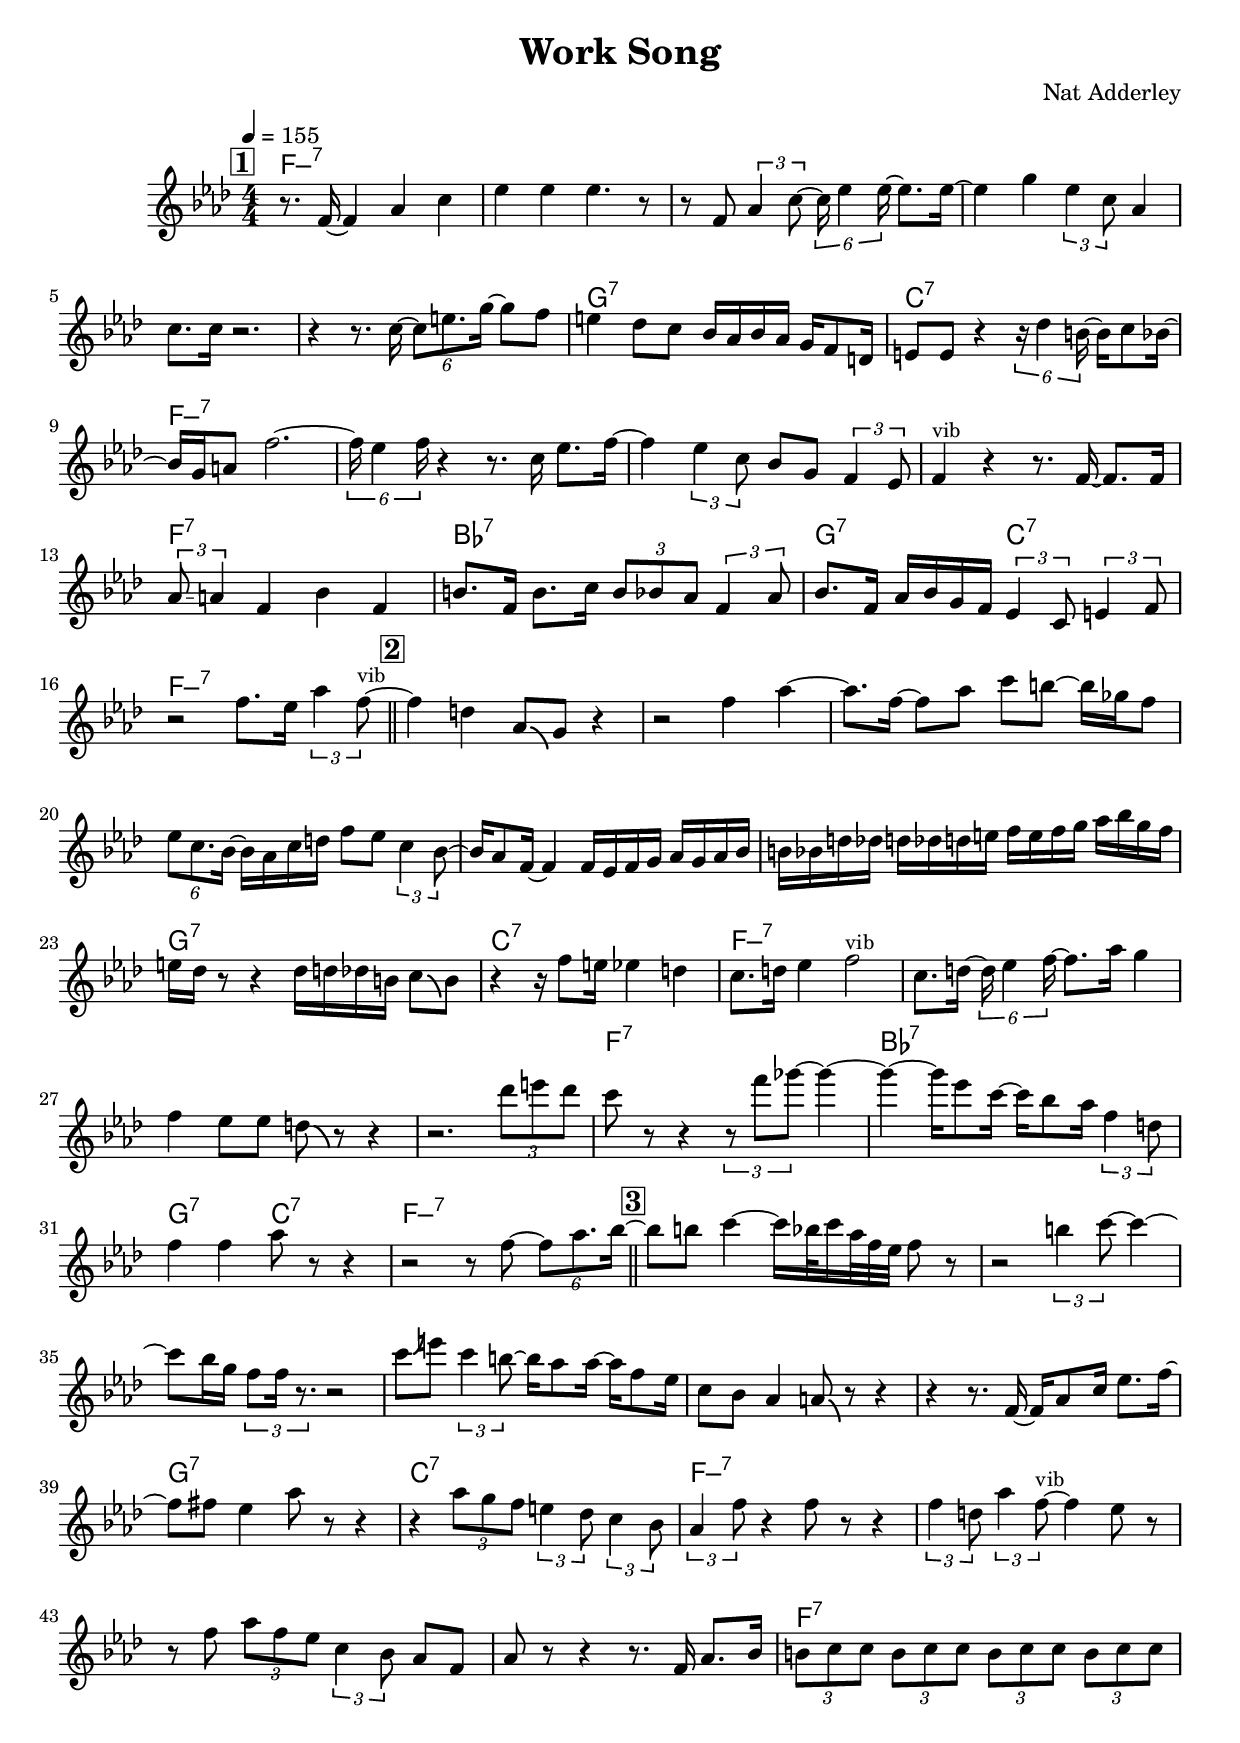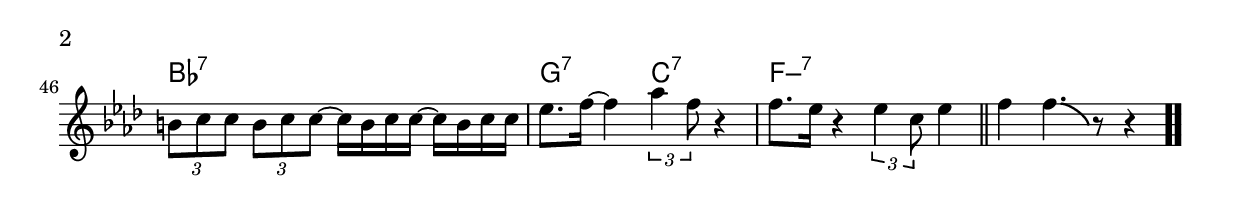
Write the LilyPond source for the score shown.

\version "2.13.2"

#(ly:set-option 'point-and-click #f)

\header {
  title = "Work Song"
  composer = "Nat Adderley"
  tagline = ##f
}
global =
{
    \override Staff.TimeSignature #'style = #'()
    \time 4/4
    \clef "treble"
    \key f \minor
    \override Rest #'direction = #'0
    \override MultiMeasureRest #'staff-position = #0
}
\score
{
<<
    \transpose c' c'

    \new ChordNames { \chords {
      \set majorSevenSymbol = \markup { "maj7" }
      \set minorChordModifier = \markup { \char ##x2013 }
      
      | f1:min7 | s1 | s1 | s1 | s1 | s1 | g1:7 | c1:7 
      | f1:min7 | s1 | s1 | s1 | f1:7 | bes1:7 | g2:7 c2:7 | f1:min7 
      | s1 | s1 | s1 | s1 | s1 | s1 | g1:7 | c1:7 
      | f1:min7 | s1 | s1 | s1 | f1:7 | bes1:7 | g2:7 c2:7 | f1:min7 
      | s1 | s1 | s1 | s1 | s1 | s1 | g1:7 | c1:7 
      | f1:min7 | s1 | s1 | s1 | f1:7 | bes1:7 | g2:7 c2:7 | f1:min7 
      | s1|
      }
      }

    \new Staff
    <<
    \transpose c' c'

    {
      \global
  		%\override Score.MetronomeMark #'transparent = ##t
  		%\override Score.MetronomeMark #'stencil = ##f
  		
  		\override HorizontalBracket #'direction = #UP
  		\override HorizontalBracket #'bracket-flare = #'(0 . 0)
  		
  		\override TextSpanner #'dash-fraction = #1.0
  		\override TextSpanner #'bound-details #'left #'text = \markup{ \concat{\draw-line #'(0 . -1.0) \draw-line #'(1.0 . 0) }}
  		\override TextSpanner #'bound-details #'right #'text = \markup{ \concat{ \draw-line #'(1.0 . 0) \draw-line #'(0 . -1.0) }}
          \set Score.markFormatter = #format-mark-box-numbers


      \tempo 4 = 155
      \set Score.currentBarNumber = #1
     
      \bar "||" \mark \default r8. f'16~ f'4 aes'4 c''4 
      | es''4 es''4 es''4. r8 
      | r8 f'8 \tuplet 3/2 {aes'4 c''8~} \tuplet 6/4 {c''16 es''4 es''16~} es''8. es''16~ 
      | es''4 g''4 \tuplet 3/2 {es''4 c''8} aes'4 
      | c''8. c''16 r2. 
      | r4 r8. c''16~ \tuplet 6/4 {c''8 e''8. g''16~} g''8 f''8 
      | e''4 des''8 c''8 bes'16 aes'16 bes'16 aes'16 g'16 f'8 d'16 
      | e'8 e'8 r4 \tuplet 6/4 {r16 des''4 b'16~} b'16 c''8 bes'16~ 
      | bes'16 g'16 a'8 f''2.~ 
      | \tuplet 6/4 {f''16 es''4 f''16} r4 r8. c''16 es''8. f''16~ 
      | f''4 \tuplet 3/2 {es''4 c''8} bes'8 g'8 \tuplet 3/2 {f'4 es'8} 
      | f'4^\markup{\left-align \small vib} r4 r8. f'16~ f'8. f'16 
      | \tuplet 3/2 {aes'8\glissando  a'4} f'4 bes'4 f'4 
      | b'8. f'16 b'8. c''16 \tuplet 3/2 {b'8 bes'8 aes'8} \tuplet 3/2 {f'4 aes'8} 
      | bes'8. f'16 aes'16 bes'16 g'16 f'16 \tuplet 3/2 {es'4 c'8} \tuplet 3/2 {e'4 f'8} 
      | r2 f''8. es''16 \tuplet 3/2 {aes''4 f''8~^\markup{\left-align \small vib}} 
      \bar "||" \mark \default f''4 d''4 aes'8\bendAfter #-4  g'8 r4 
      | r2 f''4 aes''4~ 
      | aes''8. f''16~ f''8 aes''8 c'''8 b''8~ b''16 ges''16 f''8 
      | \tuplet 6/4 {es''8 c''8. bes'16~} bes'16 aes'16 c''16 d''16 f''8 es''8 \tuplet 3/2 {c''4 bes'8~} 
      | bes'16 aes'8 f'16~ f'4 f'16 es'16 f'16 g'16 aes'16 g'16 aes'16 bes'16 
      | b'16 bes'16 d''16 des''16 d''16 des''16 d''16 e''16 f''16 e''16 f''16 g''16 aes''16 bes''16 g''16 f''16 
      | e''16 des''16 r8 r4 des''16 d''16 des''16 b'16 c''8\bendAfter #-4  b'8 
      | r4 r16 f''8 e''16 es''4 d''4 
      | c''8. d''16 es''4 f''2^\markup{\left-align \small vib} 
      | c''8. d''16~ \tuplet 6/4 {d''16 es''4 f''16~} f''8. aes''16 g''4 
      | f''4 es''8 es''8 d''8\bendAfter #-4  r8 r4 
      | r2. \tuplet 3/2 {des'''8 e'''8 des'''8} 
      | c'''8 r8 r4 \tuplet 3/2 {r8 f'''8 ges'''8~} ges'''4~ 
      | ges'''4~ ges'''16 es'''8 c'''16~ c'''16 bes''8 aes''16 \tuplet 3/2 {f''4 d''8} 
      | f''4 f''4 aes''8 r8 r4 
      | r2 r8 f''8~ \tuplet 6/4 {f''8 aes''8. bes''16~} 
      \bar "||" \mark \default bes''8 b''8 c'''4~ c'''16 bes''32 c'''16 aes''32 f''32 es''32 f''8 r8 
      | r2 \tuplet 3/2 {b''4 c'''8~} c'''4~ 
      | c'''8 bes''16 g''16 \tuplet 3/2 {f''8 f''16 r8.} r2 
      | c'''8\bendAfter #+4  e'''8 \tuplet 3/2 {c'''4 b''8~} b''16 aes''8 aes''16~ aes''16 f''8 es''16 
      | c''8 bes'8 aes'4 a'8\bendAfter #-4  r8 r4 
      | r4 r8. f'16~ f'16 aes'8 c''16 es''8. f''16~ 
      | f''8 fis''8 es''4 aes''8 r8 r4 
      | r4 \tuplet 3/2 {aes''8 g''8 f''8} \tuplet 3/2 {e''4 des''8} \tuplet 3/2 {c''4 bes'8} 
      | \tuplet 3/2 {aes'4 f''8} r4 f''8 r8 r4 
      | \tuplet 3/2 {f''4 d''8} \tuplet 3/2 {aes''4 f''8~^\markup{\left-align \small vib}} f''4 es''8 r8 
      | r8 f''8 \tuplet 3/2 {aes''8 f''8 es''8} \tuplet 3/2 {c''4 bes'8} aes'8 f'8 
      | aes'8 r8 r4 r8. f'16 aes'8. bes'16 
      | \tuplet 3/2 {b'8 c''8 c''8} \tuplet 3/2 {b'8 c''8 c''8} \tuplet 3/2 {b'8 c''8 c''8} \tuplet 3/2 {b'8 c''8 c''8} 
      | \tuplet 3/2 {b'8 c''8 c''8} \tuplet 3/2 {b'8 c''8 c''8~} c''16 b'16 c''16 c''16~ c''16 b'16 c''16 c''16 
      | es''8. f''16~ f''4 \tuplet 3/2 {aes''4 f''8} r4 
      | f''8. es''16 r4 \tuplet 3/2 {es''4 c''8} es''4 
      \bar "||" f''4 f''4.\bendAfter #-4  r8 r4\bar  ".."
    }
    >>
>>    
}
